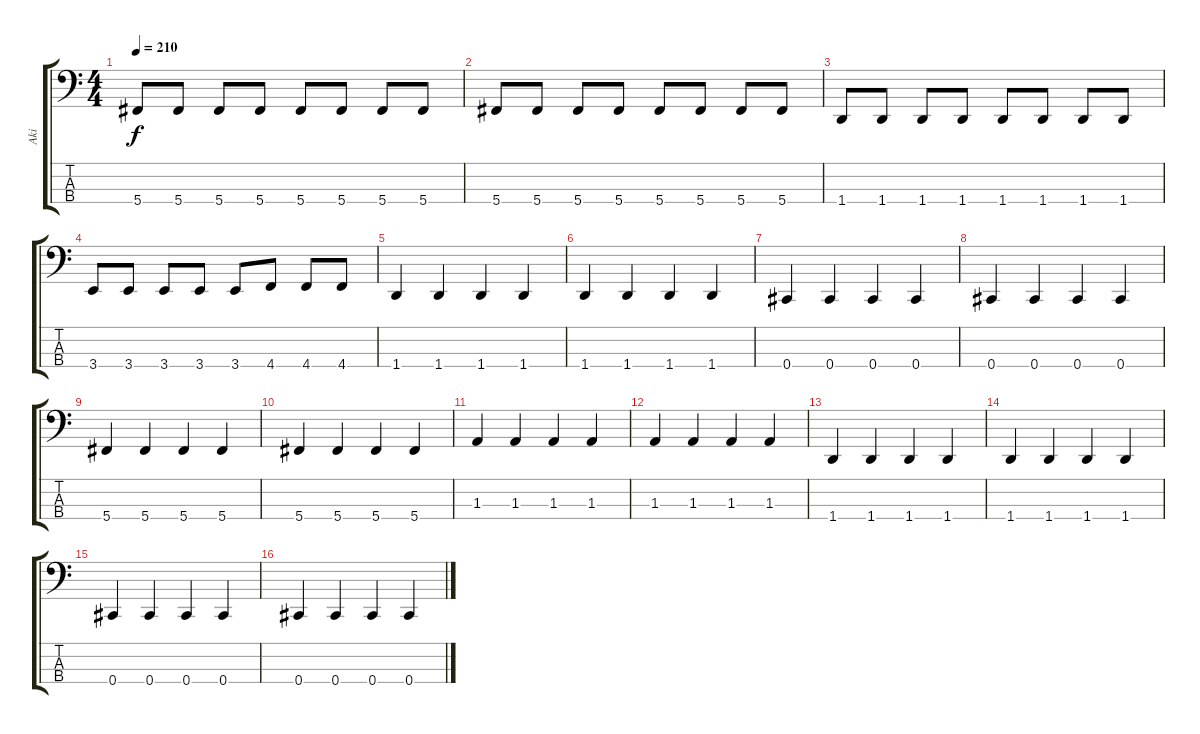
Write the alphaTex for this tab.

\track ("Aki" "Aki") {instrument electricbasspick}
\staff {score tabs}
\tuning (Gb2 Db2 Ab1 Db1) {hide}
\ts (4 4)
\tempo 210
\clef f4
\ks c
5.4.8{dy f} 5.4.8 5.4.8 5.4.8 5.4.8 5.4.8 5.4.8 5.4.8 |
5.4.8 5.4.8 5.4.8 5.4.8 5.4.8 5.4.8 5.4.8 5.4.8 |
1.4.8 1.4.8 1.4.8 1.4.8 1.4.8 1.4.8 1.4.8 1.4.8 |
3.4.8 3.4.8 3.4.8 3.4.8 3.4.8 4.4.8 4.4.8 4.4.8 |
1.4.4 1.4.4 1.4.4 1.4.4 |
1.4.4 1.4.4 1.4.4 1.4.4 |
0.4.4 0.4.4 0.4.4 0.4.4 |
0.4.4 0.4.4 0.4.4 0.4.4 |
5.4.4 5.4.4 5.4.4 5.4.4 |
5.4.4 5.4.4 5.4.4 5.4.4 |
1.3.4 1.3.4 1.3.4 1.3.4 |
1.3.4 1.3.4 1.3.4 1.3.4 |
1.4.4 1.4.4 1.4.4 1.4.4 |
1.4.4 1.4.4 1.4.4 1.4.4 |
0.4.4 0.4.4 0.4.4 0.4.4 |
0.4.4 0.4.4 0.4.4 0.4.4
